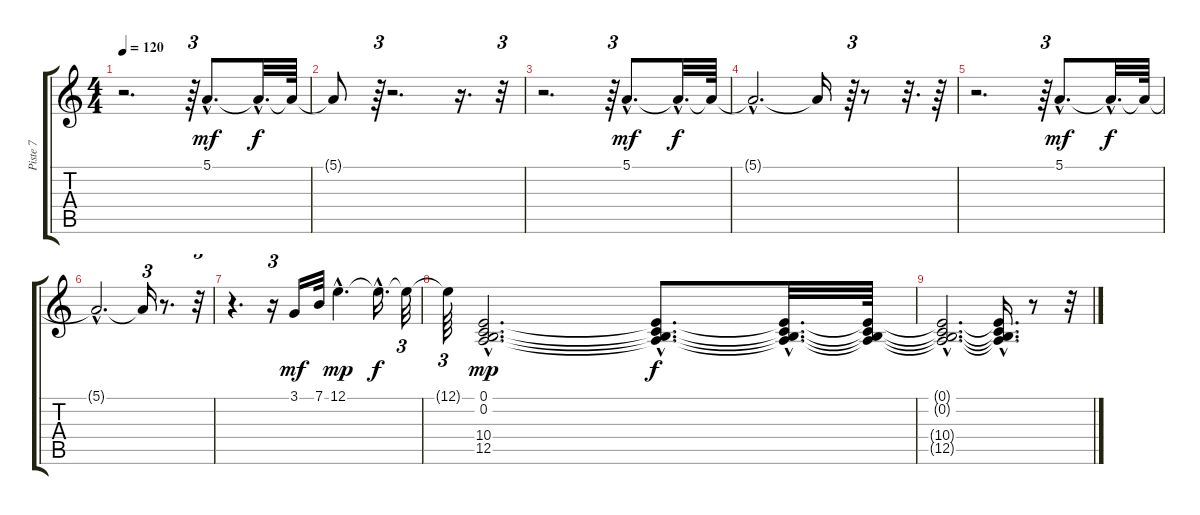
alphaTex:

\track ("Piste 7" "Piste 7") {instrument electricpiano1}
\staff {score tabs}
\tuning (E4 B3 G3 D3 A2 E2) {hide}
\ts (4 4)
\tempo 120
\clef g2
\ks c
r.2{d dy f} r.64{tu (3 2)} 5.1{hac}.8{d dy mf} 5.1{hac t}.32{d dy f} 5.1{t}.64 |
5.1{t}.8 r.64{tu (3 2)} r.2{d} r.16{d} r.32{tu (3 2)} |
r.2{d} r.64{tu (3 2)} 5.1{hac}.8{d dy mf} 5.1{hac t}.32{d dy f} 5.1{t}.64 |
5.1{hac t}.2{d} 5.1{t}.16 r.64{tu (3 2)} r.8 r.32{d} r.64 |
r.2{d} r.64{tu (3 2)} 5.1{hac}.8{d dy mf} 5.1{hac t}.32{d dy f} 5.1{t}.64 |
5.1{hac t}.2{d} 5.1{t}.16{tu (3 2)} r.8{d} r.32{tu (3 2)} |
r.4{d} r.16{tu (3 2)} 3.1.16{dy mf} 7.1.32 12.1{hac}.4{d dy mp} 12.1{hac t}.16{d dy f} 12.1{t}.32{tu (3 2)} |
12.1{t}.64{tu (3 2)} (0.1{hac} 0.2{hac} 10.4{hac} 12.5{hac}).2{d dy mp} (0.1{hac t} 0.2{hac t} 10.4{hac t} 12.5{hac t}).8{d dy f} (0.1{hac t} 0.2{hac t} 10.4{hac t} 12.5{hac t}).32{d} (0.1{t} 0.2{t} 10.4{t} 12.5{t}).64 |
(0.1{hac t} 0.2{hac t} 10.4{hac t} 12.5{hac t}).2{d} (0.1{hac t} 0.2{hac t} 10.4{hac t} 12.5{hac t}).16{d} r.8 r.32
